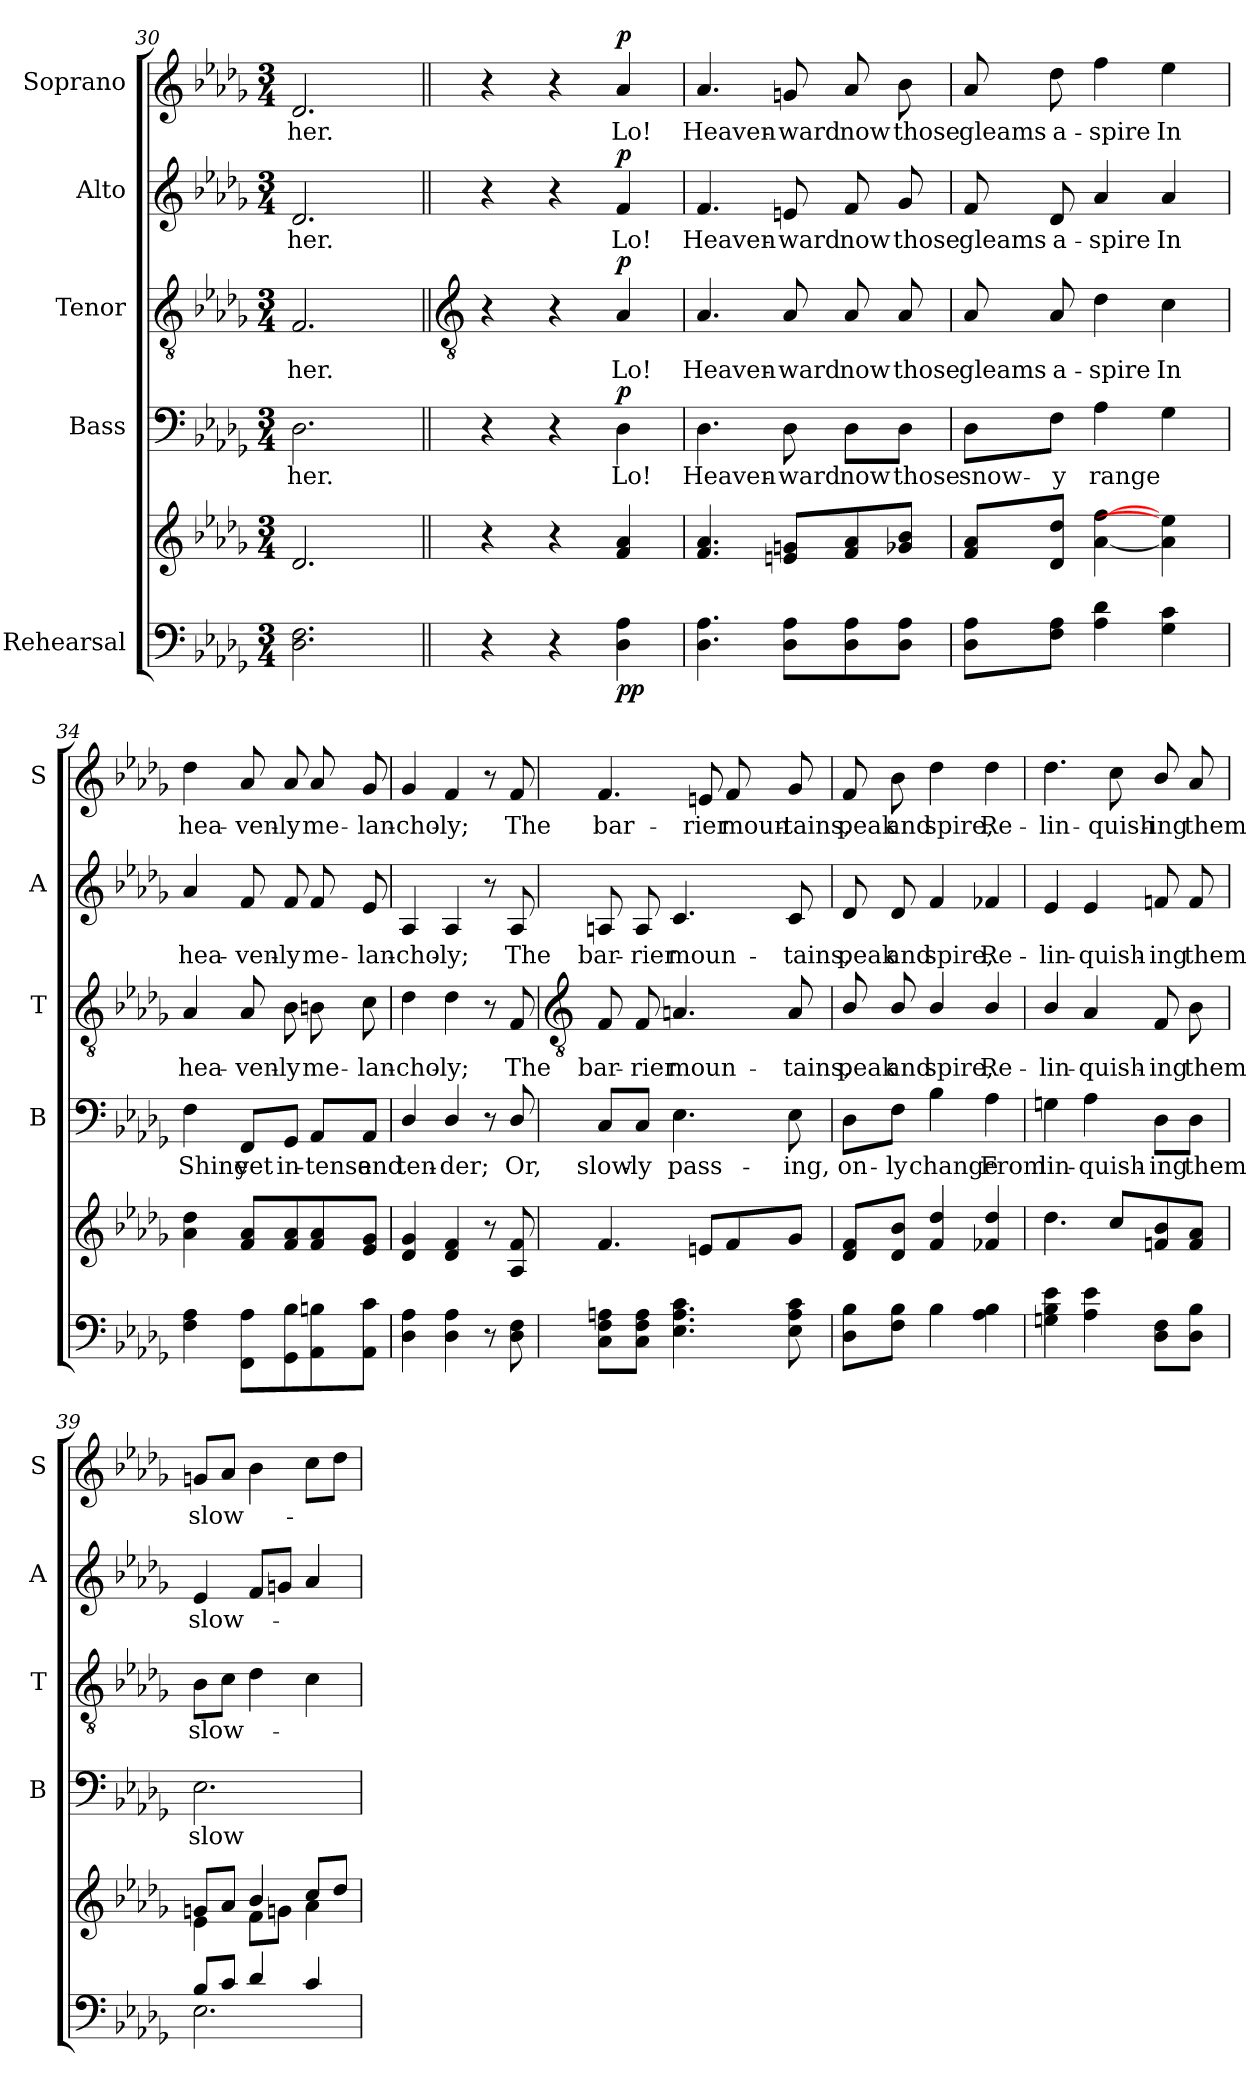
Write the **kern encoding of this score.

**kern	**kern	**dynam	**kern	**text	**dynam	**kern	**text	**dynam	**kern	**text	**dynam	**kern	**text	**dynam
*part5	*part5	*part5	*part4	*part4	*part4	*part3	*part3	*part3	*part2	*part2	*part2	*part1	*part1	*part1
*staff6	*staff5	*staff5/6	*staff4	*staff4	*staff4	*staff3	*staff3	*staff3	*staff2	*staff2	*staff2	*staff1	*staff1	*staff1
*I"Rehearsal	*	*	*I"Bass	*	*	*I"Tenor	*	*	*I"Alto	*	*	*I"Soprano	*	*
*	*	*	*I'B	*	*	*I'T	*	*	*I'A	*	*	*I'S	*	*
*clefF4	*clefG2	*	*clefF4	*	*	*clefGv2	*	*	*clefG2	*	*	*clefG2	*	*
*k[b-e-a-d-g-]	*k[b-e-a-d-g-]	*	*k[b-e-a-d-g-]	*	*	*k[b-e-a-d-g-]	*	*	*k[b-e-a-d-g-]	*	*	*k[b-e-a-d-g-]	*	*
*D-:	*D-:	*	*D-:	*	*	*D-:	*	*	*D-:	*	*	*D-:	*	*
*M3/4	*M3/4	*	*M3/4	*	*	*M3/4	*	*	*M3/4	*	*	*M3/4	*	*
=30	=30	=30	=30	=30	=30	=30	=30	=30	=30	=30	=30	=30	=30	=30
*	*^	*	*	*	*	*	*	*	*	*	*	*	*	*
!	!	!LO:N:vis=1	!	!	!LO:LY:b	!	!	!LO:LY:b	!	!	!LO:LY:b	!	!	!LO:LY:b	!
2.D- 2.F	2.d-/	2.ryy	.	2.D-	her.	.	2.F	her.	.	2.d-	her.	.	2.d-	her.	.
*	*v	*v	*	*	*	*	*	*	*	*	*	*	*	*	*
!!LO:LB:g=z
=31||	=31||	=31||	=31||	=31||	=31||	=31||	=31||	=31||	=31||	=31||	=31||	=31||	=31||	=31||
*	*	*	*	*	*	*clefGv2	*	*	*	*	*	*	*	*
4r	4r	.	4r	.	.	4r	.	.	4r	.	.	4r	.	.
4r	4r	.	4r	.	.	4r	.	.	4r	.	.	4r	.	.
!	!	!LO:DY:b=2	!	!LO:LY:b	!	!	!LO:LY:b	!	!	!LO:LY:b	!	!	!LO:LY:b	!
!	!	!LO:DY:n=1:b	!	!	!LO:DY:b	!	!	!LO:DY:b	!	!	!LO:DY:b	!	!	!LO:DY:b
4D- 4A-	4f 4a-	p p	4D-	Lo!	p	4A-	Lo!	p	4f	Lo!	p	4a-	Lo!	p
=32	=32	=32	=32	=32	=32	=32	=32	=32	=32	=32	=32	=32	=32	=32
!	!	!	!	!LO:LY:b	!	!	!LO:LY:b	!	!	!LO:LY:b	!	!	!LO:LY:b	!
4.D- 4.A-	4.f 4.a-	.	4.D-	Heaven-	.	4.A-	Heaven-	.	4.f	Heaven-	.	4.a-	Heaven-	.
!	!	!	!	!LO:LY:b	!	!	!LO:LY:b	!	!	!LO:LY:b	!	!	!LO:LY:b	!
8D- 8A-L	8en 8gnL	.	8D-	-ward	.	8A-	-ward	.	8en	-ward	.	8gn	-ward	.
!	!	!	!	!LO:LY:b	!	!	!LO:LY:b	!	!	!LO:LY:b	!	!	!LO:LY:b	!
8D- 8A-	8f 8a-	.	8D-\L	now	.	8A-	now	.	8f	now	.	8a-	now	.
!	!	!	!	!LO:LY:b	!	!	!LO:LY:b	!	!	!LO:LY:b	!	!	!LO:LY:b	!
8D- 8A-J	8g-X 8b-J	.	8D-\J	those	.	8A-	those	.	8g-	those	.	8b-	those	.
=33	=33	=33	=33	=33	=33	=33	=33	=33	=33	=33	=33	=33	=33	=33
!	!	!	!	!LO:LY:b	!	!	!LO:LY:b	!	!	!LO:LY:b	!	!	!LO:LY:b	!
8D- 8A-L	8f 8a-L	.	8D-\L	snow-	.	8A-	gleams	.	8f	gleams	.	8a-	gleams	.
!	!	!	!	!LO:LY:b	!	!	!LO:LY:b	!	!	!LO:LY:b	!	!	!LO:LY:b	!
8F 8A-J	8d- 8dd-J	.	8F\J	-y	.	8A-	a-	.	8d-	a-	.	8dd-	a-	.
!	!	!	!	!LO:LY:b	!	!	!LO:LY:b	!	!	!LO:LY:b	!	!	!LO:LY:b	!
4A- 4d-	[4a- [4ff	.	4A-	range	.	4d-	-spire	.	4a-	-spire	.	4ff	-spire	.
!	!	!	!	!	!	!	!LO:LY:b	!	!	!LO:LY:b	!	!	!LO:LY:b	!
4G- 4c	4a-] 4ee-]	.	4G-	.	.	4c	In	.	4a-	In	.	4ee-	In	.
=34	=34	=34	=34	=34	=34	=34	=34	=34	=34	=34	=34	=34	=34	=34
!	!	!	!	!LO:LY:b	!	!	!LO:LY:b	!	!	!LO:LY:b	!	!	!LO:LY:b	!
4F 4A-	4a- 4dd-	.	4F	Shine	.	4A-	hea-	.	4a-	hea-	.	4dd-	hea-	.
!	!	!	!	!LO:LY:b	!	!	!LO:LY:b	!	!	!LO:LY:b	!	!	!LO:LY:b	!
8FF 8A-L	8f 8a-L	.	8FF/L	yet	.	8A-	-ven-	.	8f	-ven-	.	8a-	-ven-	.
!	!	!	!	!LO:LY:b	!	!	!LO:LY:b	!	!	!LO:LY:b	!	!	!LO:LY:b	!
8GG- 8B-	8f 8a-	.	8GG-/J	in-	.	8B-	-ly	.	8f	-ly	.	8a-	-ly	.
!	!	!	!	!LO:LY:b	!	!	!LO:LY:b	!	!	!LO:LY:b	!	!	!LO:LY:b	!
8AA- 8Bn	8f 8a-	.	8AA-/L	-tense	.	8Bn	me-	.	8f	me-	.	8a-	me-	.
!	!	!	!	!LO:LY:b	!	!	!LO:LY:b	!	!	!LO:LY:b	!	!	!LO:LY:b	!
8AA- 8cJ	8e- 8g-J	.	8AA-/J	and	.	8c	-lan-	.	8e-	-lan-	.	8g-	-lan-	.
=35	=35	=35	=35	=35	=35	=35	=35	=35	=35	=35	=35	=35	=35	=35
!	!	!	!	!LO:LY:b	!	!	!LO:LY:b	!	!	!LO:LY:b	!	!	!LO:LY:b	!
4D-\ 4A-\	4d- 4g-	.	4D-/	ten-	.	4d-	-cho-	.	4A-	-cho-	.	4g-	-cho-	.
!	!	!	!	!LO:LY:b	!	!	!LO:LY:b	!	!	!LO:LY:b	!	!	!LO:LY:b	!
4D-\ 4A-\	4d- 4f	.	4D-/	-der;	.	4d-	-ly;	.	4A-	-ly;	.	4f	-ly;	.
8r	8r	.	8r	.	.	8r	.	.	8r	.	.	8r	.	.
!	!	!	!	!LO:LY:b	!	!	!LO:LY:b	!	!	!LO:LY:b	!	!	!LO:LY:b	!
8D-\ 8F\	8A- 8f	.	8D-/	Or,	.	8F	The	.	8A-	The	.	8f	The	.
!!LO:LB:g=z
=36	=36	=36	=36	=36	=36	=36	=36	=36	=36	=36	=36	=36	=36	=36
*	*	*	*	*	*	*clefGv2	*	*	*	*	*	*	*	*
*^	*^	*	*	*	*	*	*	*	*	*	*	*	*	*
!	!	!	!LO:N:vis=1	!	!	!LO:LY:b	!	!	!LO:LY:b	!	!	!LO:LY:b	!	!	!LO:LY:b	!
2.ryy	8C\ 8F\ 8An\L	4.f/	2.ryy	.	8C/L	slow-	.	8F	bar-	.	8An	bar-	.	4.f	bar-	.
!	!	!	!	!	!	!LO:LY:b	!	!	!LO:LY:b	!	!	!LO:LY:b	!	!	!	!
.	8C\ 8F\ 8A\J	.	.	.	8C/J	-ly	.	8F	-rier	.	8A	-rier	.	.	.	.
!	!	!	!	!	!	!LO:LY:b	!	!	!LO:LY:b	!	!	!LO:LY:b	!	!	!	!
.	4.E-\ 4.A\ 4.c\	.	.	.	4.E-	pass-	.	4.An	moun-	.	4.c	moun-	.	.	.	.
!	!	!	!	!	!	!	!	!	!	!	!	!	!	!	!LO:LY:b	!
.	.	8en/L	.	.	.	.	.	.	.	.	.	.	.	8en	-rier	.
!	!	!	!	!	!	!	!	!	!	!	!	!	!	!	!LO:LY:b	!
.	.	8f/	.	.	.	.	.	.	.	.	.	.	.	8f	moun-	.
!	!	!	!	!	!	!LO:LY:b	!	!	!LO:LY:b	!	!	!LO:LY:b	!	!	!LO:LY:b	!
.	8E-\ 8A\ 8c\	8g-/J	.	.	8E-	-ing,	.	8A	-tains,	.	8c	-tains,	.	8g-	-tains,	.
=37	=37	=37	=37	=37	=37	=37	=37	=37	=37	=37	=37	=37	=37	=37	=37	=37
!	!	!	!LO:N:vis=1	!	!	!LO:LY:b	!	!	!LO:LY:b	!	!	!LO:LY:b	!	!	!LO:LY:b	!
2.ryy	8D-\ 8B-\L	8d-/ 8f/L	2.ryy	.	8D-\L	on-	.	8B-/	peak	.	8d-	peak	.	8f	peak	.
!	!	!	!	!	!	!LO:LY:b	!	!	!LO:LY:b	!	!	!LO:LY:b	!	!	!LO:LY:b	!
.	8F\ 8B-\J	8d-/ 8b-/J	.	.	8F\J	-ly	.	8B-/	and	.	8d-	and	.	8b-	and	.
!	!	!	!	!	!	!LO:LY:b	!	!	!LO:LY:b	!	!	!LO:LY:b	!	!	!LO:LY:b	!
.	4B-\	4f/ 4dd-/	.	.	4B-	change	.	4B-/	spire,	.	4f	spire,	.	4dd-	spire,	.
!	!	!	!	!	!	!LO:LY:b	!	!	!LO:LY:b	!	!	!LO:LY:b	!	!	!LO:LY:b	!
.	4A-\ 4B-\	4f-X/ 4dd-/	.	.	4A-	From	.	4B-/	Re-	.	4f-X	Re-	.	4dd-	Re-	.
=38	=38	=38	=38	=38	=38	=38	=38	=38	=38	=38	=38	=38	=38	=38	=38	=38
!LO:N:vis=1	!	!	!	!	!	!LO:LY:b	!	!	!LO:LY:b	!	!	!LO:LY:b	!	!	!LO:LY:b	!
2.ryy	4Gn\ 4B-\ 4e-\	4.dd-\	2.ryy	.	4Gn	lin-	.	4B-/	-lin-	.	4e-	-lin-	.	4.dd-	-lin-	.
!	!	!	!	!	!	!LO:LY:b	!	!	!LO:LY:b	!	!	!LO:LY:b	!	!	!	!
.	4A-\ 4e-\	.	.	.	4A-	-quish-	.	4A-	-quish-	.	4e-	-quish-	.	.	.	.
!	!	!	!	!	!	!	!	!	!	!	!	!	!	!	!LO:LY:b	!
.	.	8cc\L	.	.	.	.	.	.	.	.	.	.	.	8cc	-quish-	.
!	!	!	!	!	!	!LO:LY:b	!	!	!LO:LY:b	!	!	!LO:LY:b	!	!	!LO:LY:b	!
.	8D-\ 8F\L	8fn/ 8b-/	.	.	8D-\L	-ing	.	8F	-ing	.	8fn	-ing	.	8b-/	-ing	.
!	!	!	!	!	!	!LO:LY:b	!	!	!LO:LY:b	!	!	!LO:LY:b	!	!	!LO:LY:b	!
.	8D-\ 8B-\J	8f/ 8a-/J	.	.	8D-\J	them	.	8B-	them	.	8f	them	.	8a-	them	.
=39	=39	=39	=39	=39	=39	=39	=39	=39	=39	=39	=39	=39	=39	=39	=39	=39
!	!	!	!	!	!	!LO:LY:b	!	!	!LO:LY:b	!	!	!LO:LY:b	!	!	!LO:LY:b	!
8B-/L	2.E-\	8gn/L	4e-\	.	2.E-	slow-	.	8B-L	slow-	.	4e-	slow-	.	8gnL	slow-	.
8c/J	.	8a-/J	.	.	.	.	.	8cJ	.	.	.	.	.	8a-J	.	.
4d-/	.	4b-/	8f\L	.	.	.	.	4d-	.	.	8fL	.	.	4b-	.	.
.	.	.	8gn\J	.	.	.	.	.	.	.	8gnJ	.	.	.	.	.
4c/	.	8cc/L	4a-\	.	.	.	.	4c	.	.	4a-	.	.	8ccL	.	.
.	.	8dd-/J	.	.	.	.	.	.	.	.	.	.	.	8dd-J	.	.
*v	*v	*	*	*	*	*	*	*	*	*	*	*	*	*	*	*
*	*v	*v	*	*	*	*	*	*	*	*	*	*	*	*	*
=	=	=	=	=	=	=	=	=	=	=	=	=	=	=
*-	*-	*-	*-	*-	*-	*-	*-	*-	*-	*-	*-	*-	*-	*-
